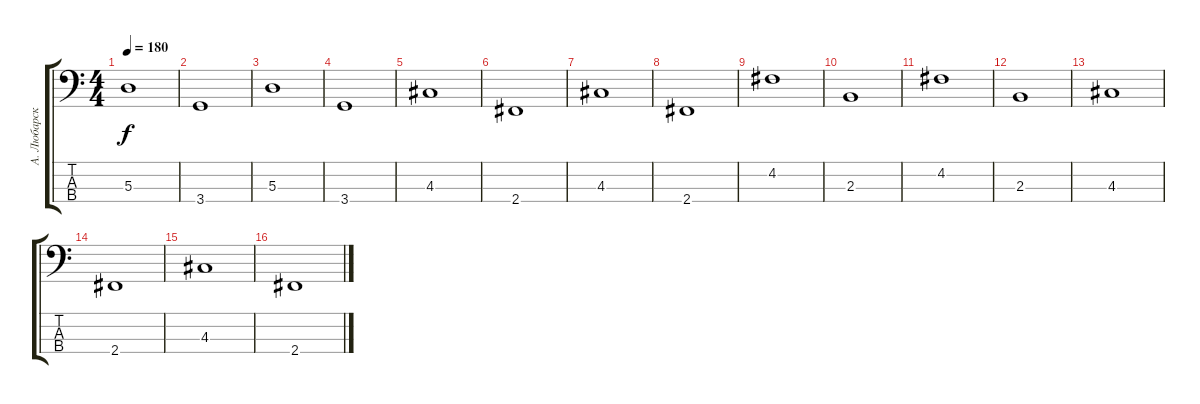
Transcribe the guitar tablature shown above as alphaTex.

\track ("А. Любарский" "А. Любарск") {instrument electricbassfinger}
\staff {score tabs}
\tuning (G2 D2 A1 E1) {hide}
\ts (4 4)
\tempo 180
\clef f4
\ks c
5.3.1{dy f} |
3.4.1 |
5.3.1 |
3.4.1 |
4.3.1 |
2.4.1 |
4.3.1 |
2.4.1 |
4.2.1 |
2.3.1 |
4.2.1 |
2.3.1 |
4.3.1 |
2.4.1 |
4.3.1 |
2.4.1
